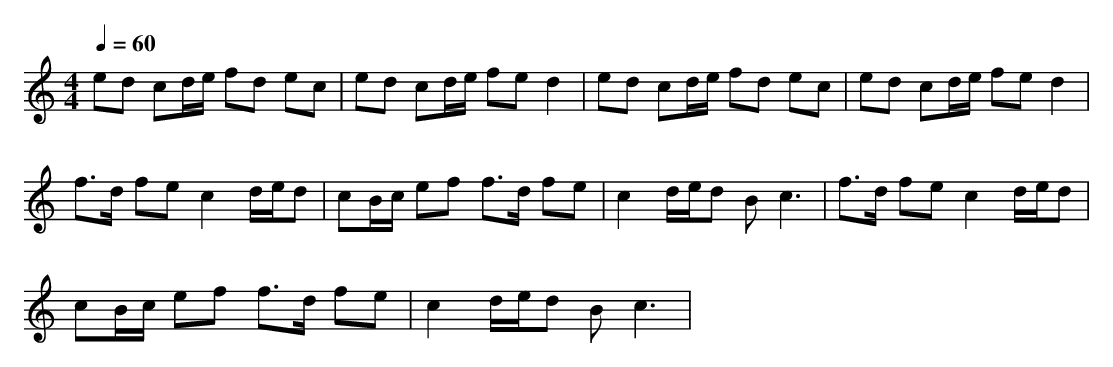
X:1
T:
M: 4/4
L: 1/8
Q:1/4=60
K:C % 0 sharps
ed cd/2e/2 fd ec|ed cd/2e/2 fe d2|ed cd/2e/2 fd ec|ed cd/2e/2 fe d2|
f>d fe c2 d/2e/2d|cB/2c/2 ef f>d fe|c2 d/2e/2d B2<c2|f>d fe c2 d/2e/2d|
cB/2c/2 ef f>d fe|c2 d/2e/2d B2<c2|
